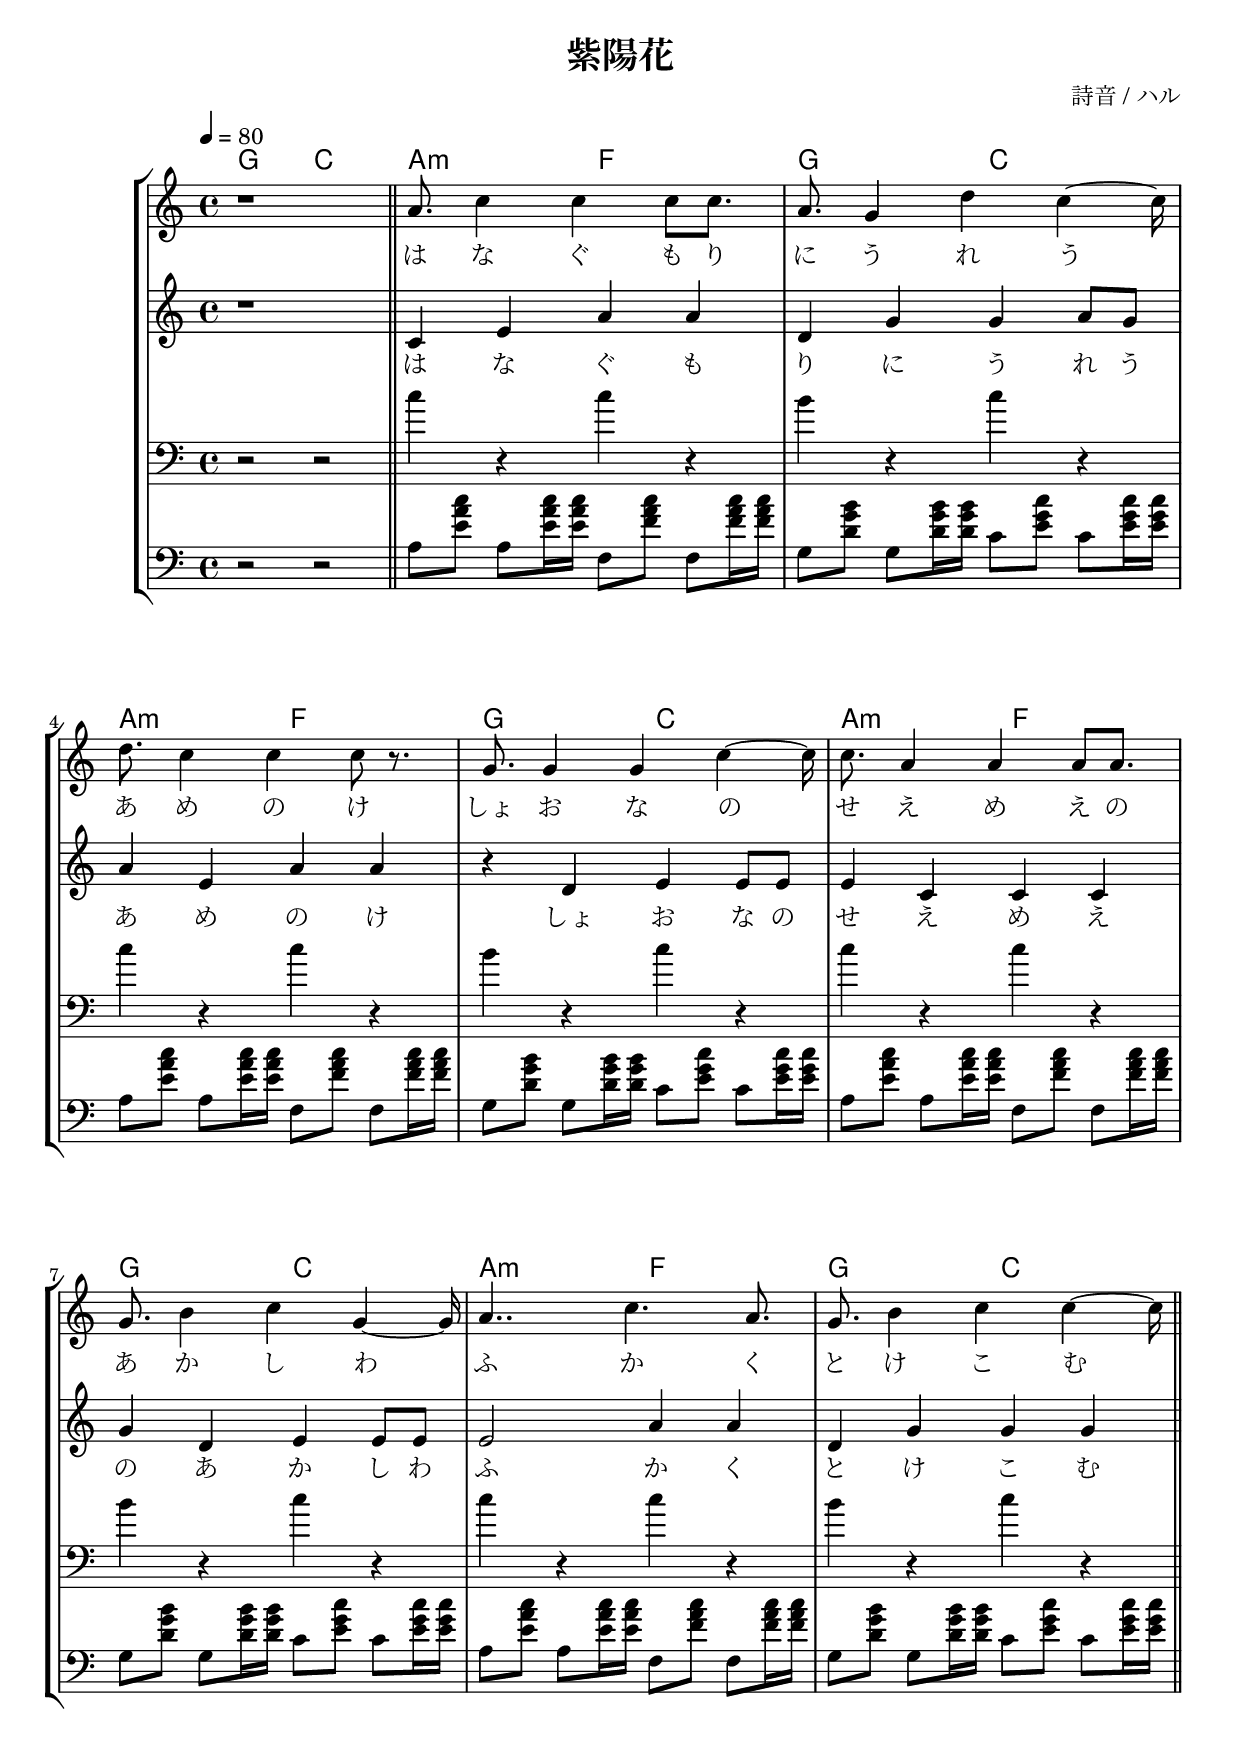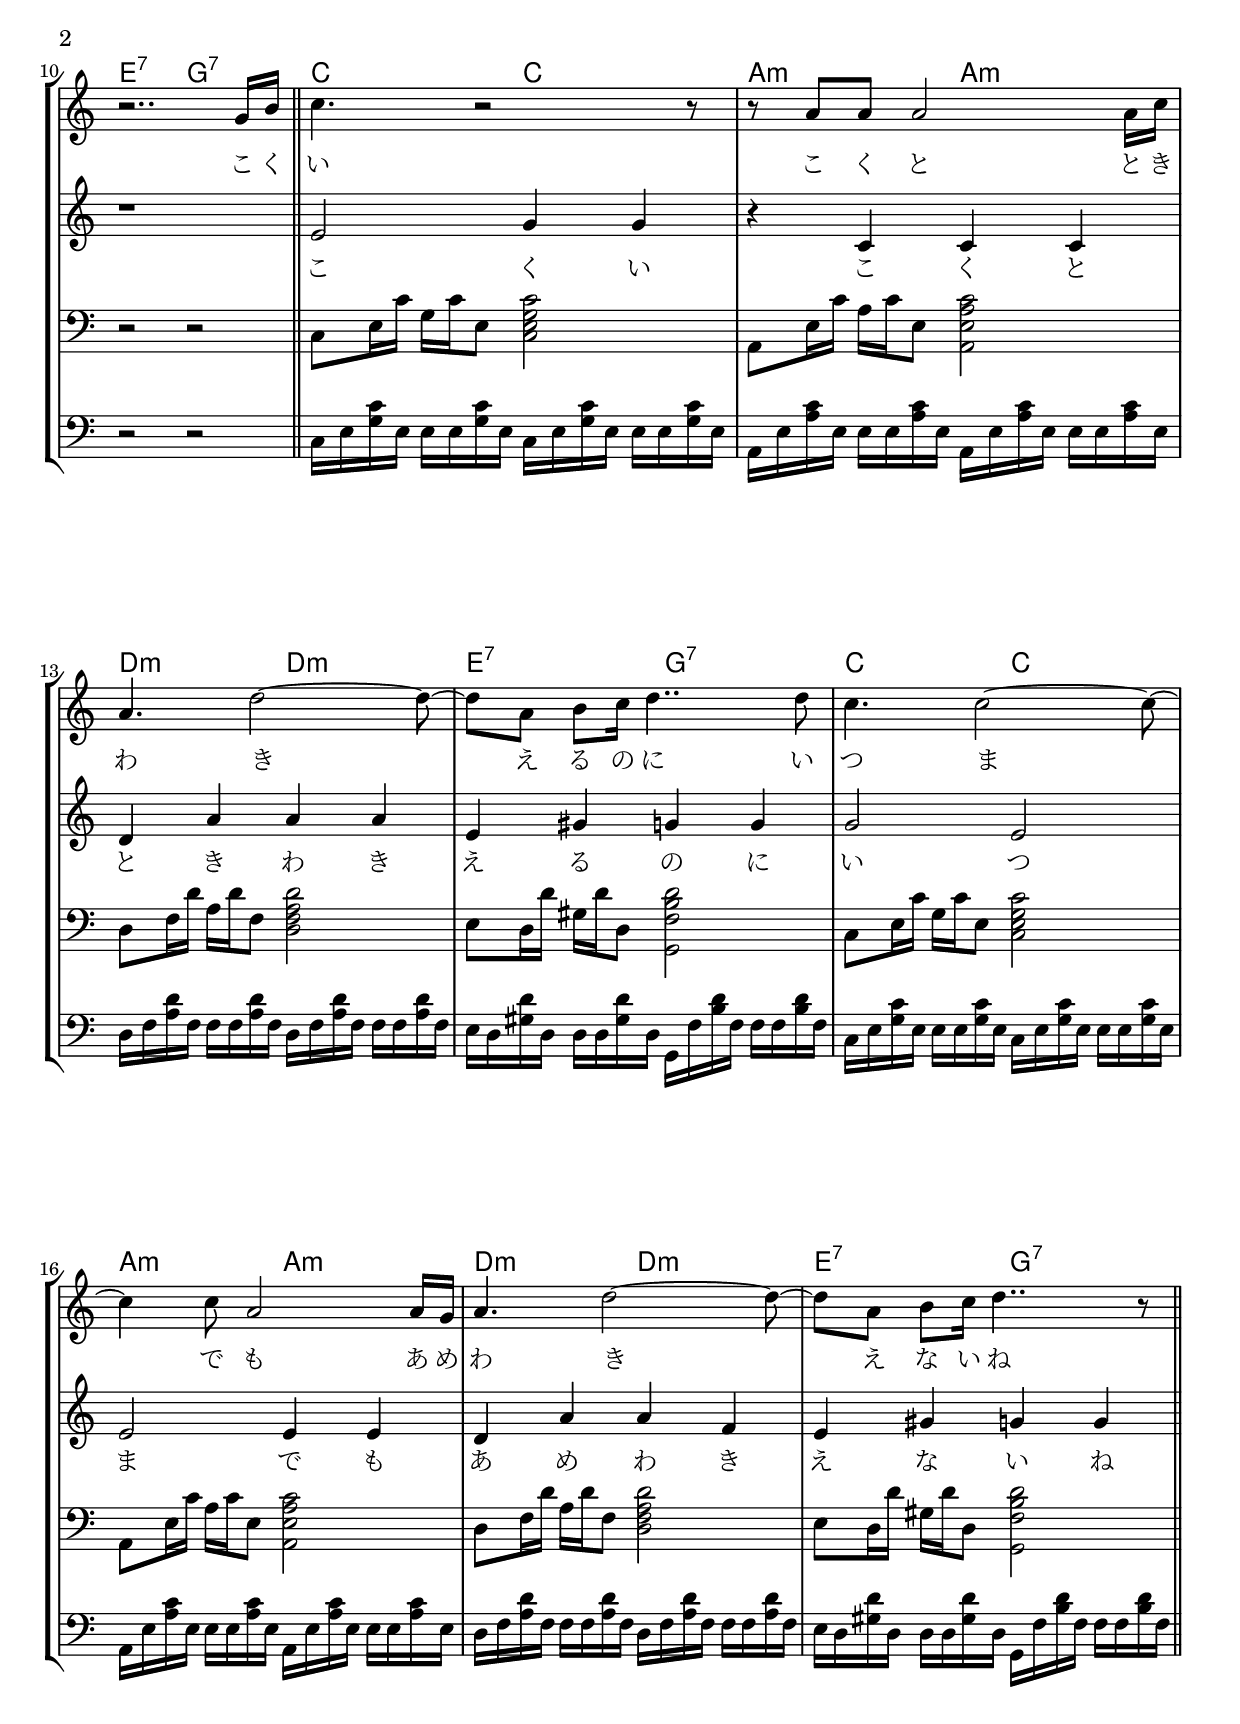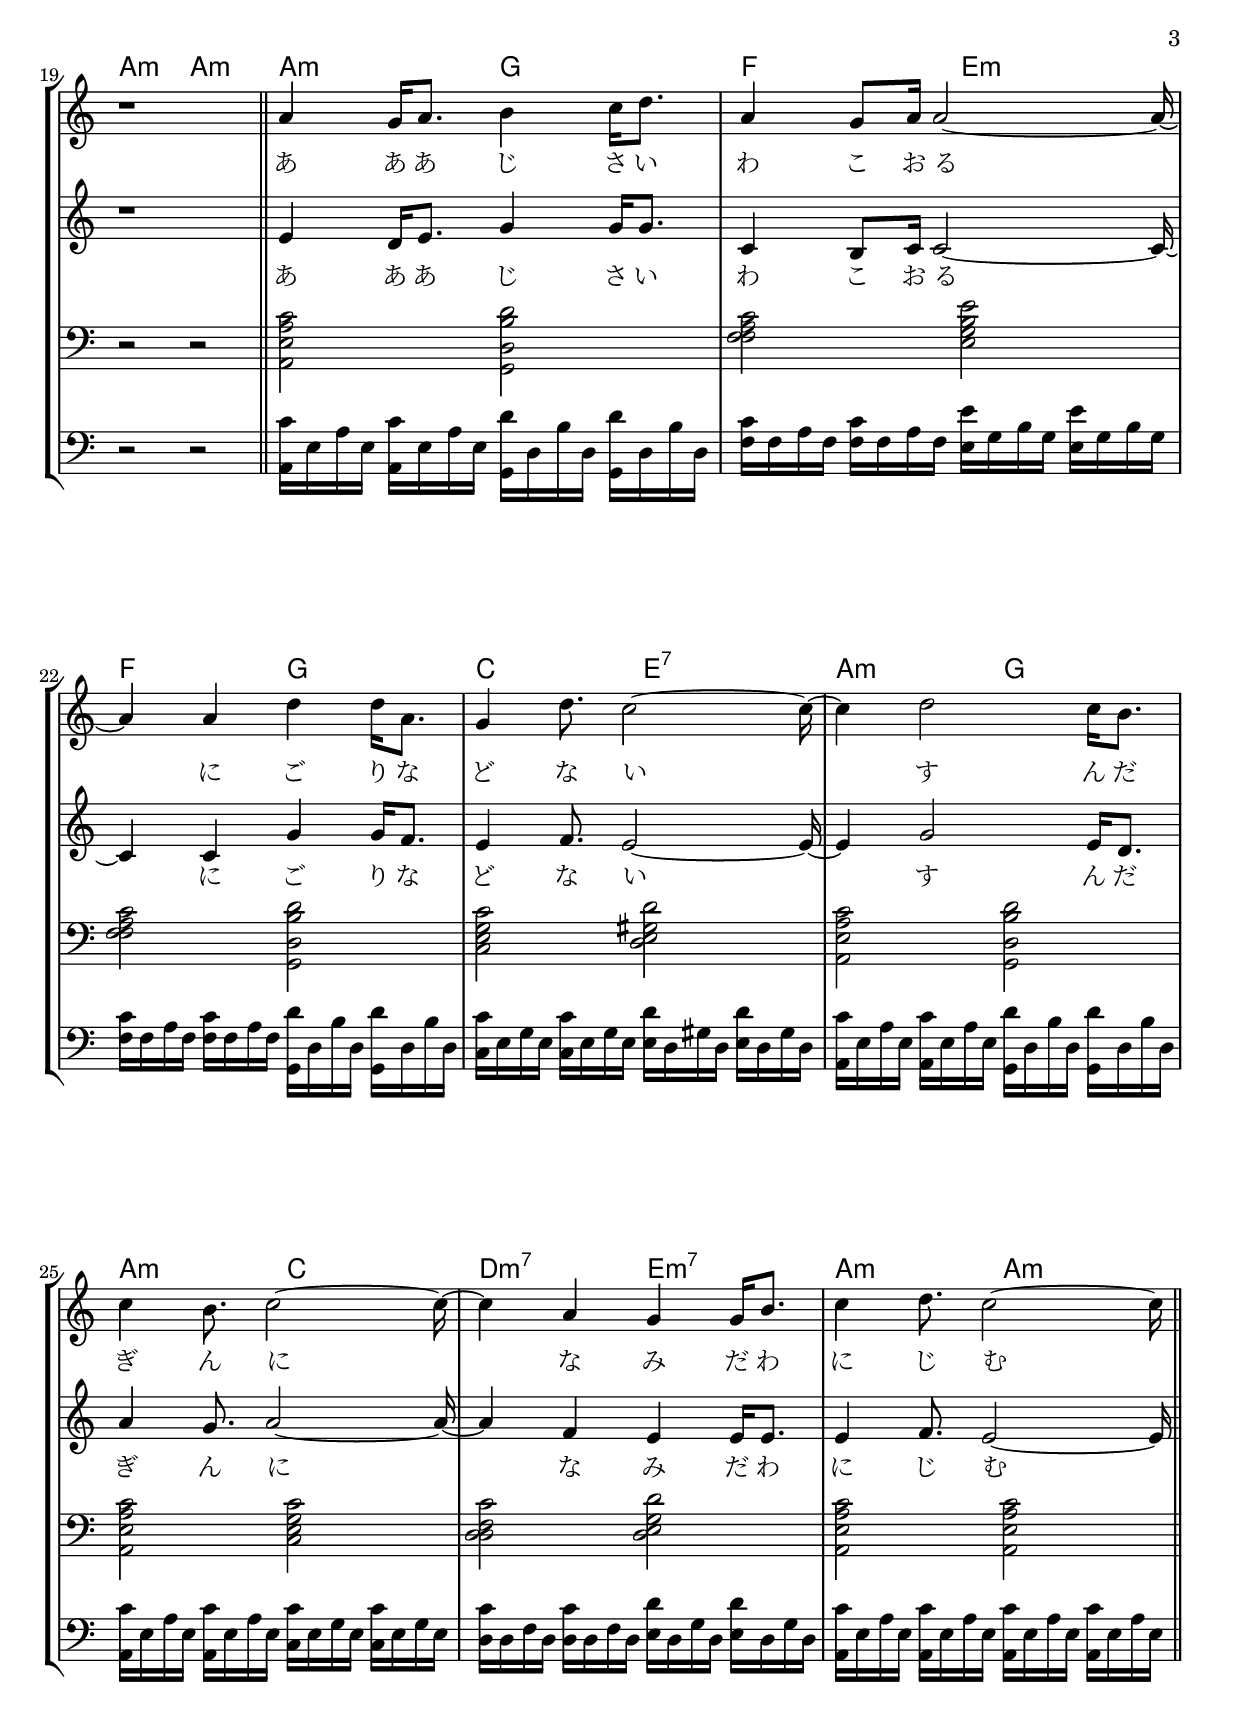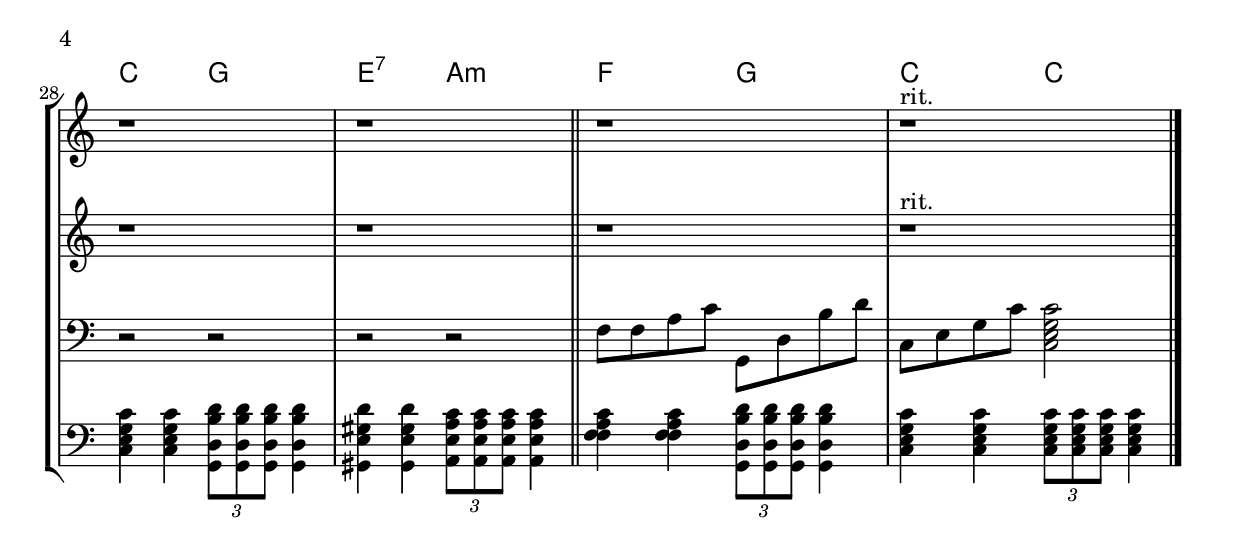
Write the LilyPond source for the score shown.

\version "2.12.1"

\header {
	title = \markup {紫陽花}
	composer = \markup \center-column {"詩音 / ハル"}
}

harmony = \chordmode {
	g2 c 

	a:m f g c a:m f g c a:m f g c a:m f g c 

	e:7 g:7 

	c c a:m a:m d:m d:m e:7 g:7 c c a:m a:m d:m d:m e:7 g:7 

	a:m a:m 

	a:m g f e:m f g c e:7 a:m g a:m c d:min7 e:min7 a:m a:m 

	c g e:7 a:m 

	f g c c 
}

melody = {
	\key c \major
	\tempo 4 = 80
	r1   
	\set Staff.midiInstrument = #"fss0.35"
	\set Staff.midiMinimumVolume = #0.7
	\set Staff.midiMaximumVolume = #0.9
	a'8.  c''4  c''4  c''8  c''8. 
	a'8.  g'4  d''4  c''4~c''16 
	d''8.  c''4  c''4  c''8  r8. 
	g'8.  g'4  g'4  c''4~c''16 
	c''8.  a'4  a'4  a'8  a'8. 
	g'8.  b'4  c''4  g'4~g'16 
	a'4..  c''4.  a'8. 
	g'8.  b'4  c''4  c''4~c''16
	r2.. 
	\set Staff.midiInstrument = #"mmi0.42"
	\set Staff.midiMinimumVolume = #0.7
	\set Staff.midiMaximumVolume = #0.9
	g'16  b'16 
	c''4.  r2 r8 
	r8  a'8  a'8  a'2  a'16  c''16 
	a'4.  d''2~d''8~ 
	d''8  a'8  b'8  c''16  d''4..  d''8 
	c''4.  c''2~c''8~ 
	c''4  c''8  a'2  a'16  g'16 
	a'4.  d''2~d''8~ 
	d''8  a'8  b'8  c''16  d''4..  	r8 	r1   
	\set Staff.midiInstrument = #"fss0.35"
	\set Staff.midiMinimumVolume = #0.7
	\set Staff.midiMaximumVolume = #0.9
	a'4  g'16  a'8.  b'4  c''16  d''8. 
	a'4  g'8  a'16  a'2~a'16~ 
	a'4  a'4  d''4  d''16  a'8. 
	g'4  d''8.  c''2~c''16~ 
	c''4  d''2  c''16  b'8. 
	c''4  b'8.  c''2~c''16~ 
	c''4  a'4  g'4  g'16  b'8. 
	c''4  d''8.  c''2~c''16
	r1 | r1   
	r1 | r1^"rit." \bar "|."
}

words = \lyricmode {
	
	は  な  ぐ  も  り  に  う  れ  う  あ  め  の  け  しょ  お  な  の  せ  え  め  え  の  あ  か  し  わ  ふ  か  く  と  け  こ  む  
	
	こ  く  い  こ  く  と  と  き  わ  き  え  る  の  に  い  つ  ま  で  も  あ  め  わ  き  え  な  い  ね  
	
	あ  あ  あ  じ  さ  い  わ  こ  お  る  に  ご  り  な  ど  な  い  す  ん  だ  ぎ  ん  に  な  み  だ  わ  に  じ  む  
	
	
}

secondmelody = {
	\key c \major
	\tempo 4 = 80
	r1   
	\set Staff.midiInstrument = #"mmi0.42"
	\set Staff.midiMinimumVolume = #0.7
	\set Staff.midiMaximumVolume = #0.9
	c'4  e'4  a'4  a'4 
	d'4  g'4  g'4  a'8  g'8 
	a'4  e'4  a'4  a'4 
	r4  d'4  e'4  e'8  e'8 
	e'4  c'4  c'4  c'4 
	g'4  d'4  e'4  e'8  e'8 
	e'2  a'4  a'4 
	d'4  g'4  g'4  g'4
	r1   
	\set Staff.midiInstrument = #"fss0.35"
	\set Staff.midiMinimumVolume = #0.7
	\set Staff.midiMaximumVolume = #0.9
	 e'2  g'4  g'4 
	r4  c'4  c'4  c'4 
	d'4  a'4  a'4  a'4 
	e'4  gis'4  g'4  g'4 
	g'2  e'2 
	e'2  e'4  e'4 
	d'4  a'4  a'4  f'4 
	e'4  gis'4  g'4  g'4
	r1   
	\set Staff.midiInstrument = #"mmi0.42"
	\set Staff.midiMinimumVolume = #0.7
	\set Staff.midiMaximumVolume = #0.9
	e'4  d'16  e'8.  g'4  g'16  g'8. 
	c'4  b8  c'16  c'2~c'16~ 
	c'4  c'4  g'4  g'16  f'8. 
	e'4  f'8.  e'2~e'16~ 
	e'4  g'2  e'16  d'8. 
	a'4  g'8.  a'2~a'16~ 
	a'4  f'4  e'4  e'16  e'8. 
	e'4  f'8.  e'2~e'16
	r1 | r1   
	r1 | r1^"rit." \bar "|."
}

secondwords = \lyricmode {
	
	は  な  ぐ  も  り  に  う  れ  う  あ  め  の  け  しょ  お  な  の  せ  え  め  え  の  あ  か  し  わ  ふ  か  く  と  け  こ  む  
	
	こ  く  い  こ  く  と  と  き  わ  き  え  る  の  に  い  つ  ま  で  も  あ  め  わ  き  え  な  い  ね  
	
	あ  あ  あ  じ  さ  い  わ  こ  お  る  に  ご  り  な  ど  な  い  す  ん  だ  ぎ  ん  に  な  み  だ  わ  に  じ  む  
	
	
}

tempochange = {
	\tempo 4 = 80
	r1 \bar "||"
	\tempo 4 = 80
	r1 | r1 | r1 | r1 | r1 | r1 | r1 | r1 \bar "||"
	\tempo 4 = 80
	r1 \bar "||"
	\tempo 4 = 80
	r1 | r1 | r1 | r1 | r1 | r1 | r1 | r1 \bar "||"
	\tempo 4 = 80
	r1 \bar "||"
	\tempo 4 = 80
	r1 | r1 | r1 | r1 | r1 | r1 | r1 | r1 \bar "||"
	\tempo 4 = 80
	r1 | r1 \bar "||"
	\tempo 4 = 80
	r1 | \tempo 4 = 60 r2 \tempo 4 = 53 r2 \bar "|."
}

mainacc = {
	\clef bass
	\set Staff.midiInstrument = #"Acoustic grand"
	\set Staff.midiMinimumVolume = #0.3
	\set Staff.midiMaximumVolume = #0.6
	\key c \major
	\tempo 4 = 80
	r2
	r2
	\bar "||"

	\set Staff.midiInstrument = #"Sitar"
	\set Staff.midiMinimumVolume = #0.3
	\set Staff.midiMaximumVolume = #0.6
	c''4 r4
	c''4 r4
	b'4 r4
	c''4 r4
	c''4 r4
	c''4 r4
	b'4 r4
	c''4 r4
	c''4 r4
	c''4 r4
	b'4 r4
	c''4 r4
	c''4 r4
	c''4 r4
	b'4 r4
	c''4 r4
	\bar "||"

	\set Staff.midiInstrument = #"Acoustic grand"
	\set Staff.midiMinimumVolume = #0.3
	\set Staff.midiMaximumVolume = #0.6
	r2
	r2
	\bar "||"

	\set Staff.midiInstrument = #"Sitar"
	\set Staff.midiMinimumVolume = #0.3
	\set Staff.midiMaximumVolume = #0.6
	c8 e16 c' g c' e8
	<c e g c'>2
	a,8 e16 c' a c' e8
	<a, e a c'>2
	d8 f16 d' a d' f8
	<d f a d'>2
	e8 d16 d' gis d' d8
	<g, f b d'>2
	c8 e16 c' g c' e8
	<c e g c'>2
	a,8 e16 c' a c' e8
	<a, e a c'>2
	d8 f16 d' a d' f8
	<d f a d'>2
	e8 d16 d' gis d' d8
	<g, f b d'>2
	\bar "||"

	\set Staff.midiInstrument = #"Acoustic grand"
	\set Staff.midiMinimumVolume = #0.3
	\set Staff.midiMaximumVolume = #0.6
	r2
	r2
	\bar "||"

	\set Staff.midiInstrument = #"Sitar"
	\set Staff.midiMinimumVolume = #0.3
	\set Staff.midiMaximumVolume = #0.6
	<a, e a c'>2
	<g, d b d'>2
	<f f a c'>2
	<e g b e'>2
	<f f a c'>2
	<g, d b d'>2
	<c e g c'>2
	<e d gis d'>2
	<a, e a c'>2
	<g, d b d'>2
	<a, e a c'>2
	<c e g c'>2
	<d d f c'>2
	<e d g d'>2
	<a, e a c'>2
	<a, e a c'>2
	\bar "||"

	\set Staff.midiInstrument = #"Acoustic grand"
	\set Staff.midiMinimumVolume = #0.3
	\set Staff.midiMaximumVolume = #0.6
	r2
	r2
	r2
	r2
	\bar "||"

	\set Staff.midiInstrument = #"Sitar"
	\set Staff.midiMinimumVolume = #0.3
	\set Staff.midiMaximumVolume = #0.6
	f8 f8 a8 c'8
	g,8 d8 b8 d'8
	c8 e8 g8 c'8
	<c e g c'>2
	\bar "|."
}

subacc = {
	\clef bass
	\set Staff.midiInstrument = #"Acoustic grand"
	\set Staff.midiMinimumVolume = #0.3
	\set Staff.midiMaximumVolume = #0.6
	\key c \major
	\tempo 4 = 80
	r2
	r2
	\bar "||"

	\set Staff.midiInstrument = #"FX 2 (soundtrack)"
	\set Staff.midiMinimumVolume = #0.3
	\set Staff.midiMaximumVolume = #0.6
	a8 <e' a' c''> a <e' a' c''>16 <e' a' c''>
	f8 <f' a' c''> f <f' a' c''>16 <f' a' c''>
	g8 <d' g' b'> g <d' g' b'>16 <d' g' b'>
	c'8 <e' g' c''> c' <e' g' c''>16 <e' g' c''>
	a8 <e' a' c''> a <e' a' c''>16 <e' a' c''>
	f8 <f' a' c''> f <f' a' c''>16 <f' a' c''>
	g8 <d' g' b'> g <d' g' b'>16 <d' g' b'>
	c'8 <e' g' c''> c' <e' g' c''>16 <e' g' c''>
	a8 <e' a' c''> a <e' a' c''>16 <e' a' c''>
	f8 <f' a' c''> f <f' a' c''>16 <f' a' c''>
	g8 <d' g' b'> g <d' g' b'>16 <d' g' b'>
	c'8 <e' g' c''> c' <e' g' c''>16 <e' g' c''>
	a8 <e' a' c''> a <e' a' c''>16 <e' a' c''>
	f8 <f' a' c''> f <f' a' c''>16 <f' a' c''>
	g8 <d' g' b'> g <d' g' b'>16 <d' g' b'>
	c'8 <e' g' c''> c' <e' g' c''>16 <e' g' c''>
	\bar "||"

	\set Staff.midiInstrument = #"Acoustic grand"
	\set Staff.midiMinimumVolume = #0.3
	\set Staff.midiMaximumVolume = #0.6
	r2
	r2
	\bar "||"

	\set Staff.midiInstrument = #"Acoustic Guitar (steel)"
	\set Staff.midiMinimumVolume = #0.3
	\set Staff.midiMaximumVolume = #0.6
	c16 e <g c'> e e e <g c'> e
	c16 e <g c'> e e e <g c'> e
	a,16 e <a c'> e e e <a c'> e
	a,16 e <a c'> e e e <a c'> e
	d16 f <a d'> f f f <a d'> f
	d16 f <a d'> f f f <a d'> f
	e16 d <gis d'> d d d <gis d'> d
	g,16 f <b d'> f f f <b d'> f
	c16 e <g c'> e e e <g c'> e
	c16 e <g c'> e e e <g c'> e
	a,16 e <a c'> e e e <a c'> e
	a,16 e <a c'> e e e <a c'> e
	d16 f <a d'> f f f <a d'> f
	d16 f <a d'> f f f <a d'> f
	e16 d <gis d'> d d d <gis d'> d
	g,16 f <b d'> f f f <b d'> f
	\bar "||"

	\set Staff.midiInstrument = #"Acoustic grand"
	\set Staff.midiMinimumVolume = #0.3
	\set Staff.midiMaximumVolume = #0.6
	r2
	r2
	\bar "||"

	\set Staff.midiInstrument = #"Pad 3 (polysynth)"
	\set Staff.midiMinimumVolume = #0.3
	\set Staff.midiMaximumVolume = #0.6
	<a, c'>16 e a e <a, c'> e a e
	<g, d'>16 d b d <g, d'> d b d
	<f c'>16 f a f <f c'> f a f
	<e e'>16 g b g <e e'> g b g
	<f c'>16 f a f <f c'> f a f
	<g, d'>16 d b d <g, d'> d b d
	<c c'>16 e g e <c c'> e g e
	<e d'>16 d gis d <e d'> d gis d
	<a, c'>16 e a e <a, c'> e a e
	<g, d'>16 d b d <g, d'> d b d
	<a, c'>16 e a e <a, c'> e a e
	<c c'>16 e g e <c c'> e g e
	<d c'>16 d f d <d c'> d f d
	<e d'>16 d g d <e d'> d g d
	<a, c'>16 e a e <a, c'> e a e
	<a, c'>16 e a e <a, c'> e a e
	\bar "||"

	\set Staff.midiInstrument = #"Pad 4 (choir)"
	\set Staff.midiMinimumVolume = #0.3
	\set Staff.midiMaximumVolume = #0.6
	<c e g c'>4 <c e g c'>4
	\tuplet 3/2 { <g, d b d'>8 <g, d b d'>8 <g, d b d'>8 } <g, d b d'>4
	<gis, e gis d'>4 <gis, e gis d'>4
	\tuplet 3/2 { <a, e a c'>8 <a, e a c'>8 <a, e a c'>8 } <a, e a c'>4
	\bar "||"

	\set Staff.midiInstrument = #"Pad 4 (choir)"
	\set Staff.midiMinimumVolume = #0.3
	\set Staff.midiMaximumVolume = #0.6
	<f f a c'>4 <f f a c'>4
	\tuplet 3/2 { <g, d b d'>8 <g, d b d'>8 <g, d b d'>8 } <g, d b d'>4
	<c e g c'>4 <c e g c'>4
	\tuplet 3/2 { <c e g c'>8 <c e g c'>8 <c e g c'>8 } <c e g c'>4
	\bar "|."
}

percA = {
	\drummode {
	\times 16/12{ cymr8. cymr8 cymr4. r16 } \bar "||"
	\times 16/12{ cymr8. cymr8 cymr16 cymr8. cymr8 cymr16 } |\times 16/12{ r8. cymr8 cymr16 cymr8. cymr8 cymr16 } |\times 16/12{ cymr8. cymr8 cymr16 cymr8. cymr8 cymr16 } |\times 16/12{ r8. cymr8 cymr16 cymr8. cymr8 cymr16 } |\times 16/12{ cymr8. cymr8 cymr16 cymr8. cymr8 cymr16 } |\times 16/12{ r8. cymr8 cymr16 cymr8. cymr8 cymr16 } |\times 16/12{ cymr8. cymr8 cymr16 cymr8. cymr8 cymr16 } |\times 16/12{ cymr8. cymr8 cymr4. r16 } \bar "||"
	\times 16/12{ r8. hh4 hh8 hh8. } \bar "||"
	\times 16/12{ hh8. hh8. hh8. hh8. } |\times 16/12{ hh8. hh8. hh8. hh8. } |\times 16/12{ hh8. hh8. hh8. hh8. } |\times 16/12{ hh8. hh8. hh8. hh8. } |\times 16/12{ hh8. hh8. hh8. hh8. } |\times 16/12{ hh8. hh8. hh8. hh8. } |\times 16/12{ hh8. hh8. hh8. hh8. } |\times 16/12{ r8. hh4 hh8 hh8. } \bar "||"
	\times 16/24{ hh4. hh1 r8 } \bar "||"
	\times 16/12{ r8 hh8. hh8. hh8. hh16 } |\times 16/12{ r8 hh8. hh16 hh4 r16 hh16 } |\times 16/12{ r8 hh8. hh8. hh8. hh16 } |\times 16/12{ hh4. hh8 hh8 hh8 } |\times 16/12{ r8 hh8. hh8. hh8. hh16 } |\times 16/12{ r8 hh8. hh16 hh4 r16 hh16 } |\times 16/12{ r8 hh8. hh8. hh8. hh16 } |\times 16/24{ hh4. hh1 r8 } \bar "||"
	r1 |r1 \bar "||"
	r1 |r1 \bar "|."
	}
}

percB = {
	\drummode {
	\times 16/12{ r2 r8 hhp8 } \bar "||"
	\times 16/12{ r2 r8 hhp8 } |\times 16/12{ r2. } |\times 16/12{ r2 r8 hhp8 } |\times 16/12{ hhp2. } |\times 16/12{ r2 r8 hhp8 } |\times 16/12{ r2. } |\times 16/12{ r2 r8 hhp8 } |\times 16/12{ hhp2. } \bar "||"
	\times 16/12{ sn16 sn4 r16 sn8 sn4 } \bar "||"
	\times 16/12{ r8. sn4. sn8. } |\times 16/12{ r8. sn4. sn8 sn16 } |\times 16/12{ r8. sn4. sn8. } |\times 16/12{ r8. sn4. sn8 sn16 } |\times 16/12{ r8. sn4. sn8. } |\times 16/12{ r8. sn4. sn8 sn16 } |\times 16/12{ r8. sn4. sn8. } |\times 16/12{ sn16 sn4 r16 sn8 sn4 } \bar "||"
	\times 16/24{ r8 sn8 sn4 sn16 sn16 sn4 sn2 r8 } \bar "||"
	\times 16/12{ r2. } |\times 16/12{ r4. sn8. sn16 sn8 } |\times 16/12{ r2. } |\times 16/12{ r4 r16 sn16 sn8 sn8 sn8 } |\times 16/12{ r2. } |\times 16/12{ r4. sn8. sn16 sn8 } |\times 16/12{ r2. } |\times 16/24{ r8 sn8 sn4 sn16 sn16 sn4 sn2 r8 } \bar "||"
	r1 |r1 \bar "||"
	r1 |r1 \bar "|."
	}
}

percC = {
	\drummode {
	\times 16/12{ bd4 r16 bd16 bd4. } \bar "||"
	\times 16/12{ bd4. bd4 r16 bd16 } |\times 16/12{ bd4. bd4. } |\times 16/12{ bd4. bd4 r16 bd16 } |\times 16/12{ bd4. bd4 r16 bd16 } |\times 16/12{ bd4. bd4 r16 bd16 } |\times 16/12{ bd4. bd4. } |\times 16/12{ bd4. bd4 r16 bd16 } |\times 16/12{ bd4 r16 bd16 bd4. } \bar "||"
	\times 16/12{ r8 bd16 bd8 bd16 bd8 bd16 bd8 bd16 } \bar "||"
	\times 16/12{ bd4 r16 bd16 bd4. } |\times 16/12{ bd4 r16 bd16 bd4. } |\times 16/12{ bd4 r16 bd16 bd4. } |\times 16/12{ bd4 r16 bd16 bd4. } |\times 16/12{ bd4 r16 bd16 bd4. } |\times 16/12{ bd4 r16 bd16 bd4. } |\times 16/12{ bd4 r16 bd16 bd4. } |\times 16/12{ r8 bd16 bd8 bd16 bd8 bd16 bd8 bd16 } \bar "||"
	\times 16/24{ bd4. bd4. bd4 bd4. bd8 } \bar "||"
	\times 16/12{ bd4. bd4. } |\times 16/12{ bd4 r16 bd8. bd4 } |\times 16/12{ bd4. bd4. } |\times 16/12{ bd8 bd16 bd4 bd8 bd8. } |\times 16/12{ bd4. bd4. } |\times 16/12{ bd4 r16 bd8. bd4 } |\times 16/12{ bd4. bd4. } |\times 16/24{ bd4. bd4. bd4 bd4. bd8 } \bar "||"
	r1 |r1 \bar "||"
	r1 |r1 \bar "|."
	}
}

percD = {
	\drummode {
	\times 16/12{ r2. } \bar "||"
	\times 16/12{ r2. } |\times 16/12{ rb2. } |\times 16/12{ r2. } |\times 16/12{ rb2. } |\times 16/12{ r2. } |\times 16/12{ rb2. } |\times 16/12{ r2. } |\times 16/12{ rb2. } \bar "||"
	\times 16/12{ r4 r16 hhp4 r16 hhp8 } \bar "||"
	\times 16/12{ r8 hhp8. hhp8. hhp8. hhp16 } |\times 16/12{ r8 hhp8. hhp8. hhp8. hhp16 } |\times 16/12{ r8 hhp8. hhp8. hhp8. hhp16 } |\times 16/12{ r8 hhp8. hhp8. hhp8. hhp16 } |\times 16/12{ r8 hhp8. hhp8. hhp8. hhp16 } |\times 16/12{ r8 hhp8. hhp8. hhp8. hhp16 } |\times 16/12{ r8 hhp8. hhp8. hhp8. hhp16 } |\times 16/12{ r4 r16 hhp4 r16 hhp8 } \bar "||"
	\times 16/24{ r1 r2 } \bar "||"
	\times 16/12{ r8. hho4. hho8. } |\times 16/12{ r8. hho2 r16 } |\times 16/12{ r8. hho4. hho8. } |\times 16/12{ r8. hho2 r16 } |\times 16/12{ r8. hho4. hho8. } |\times 16/12{ r8. hho2 r16 } |\times 16/12{ r8. hho4. hho8. } |\times 16/24{ r1 r2 } \bar "||"
	r1 |r1 \bar "||"
	r1 |r1 \bar "|."
	}
}

percE = {
	\drummode {
	\times 16/12{ r4. sn8 sn4 } \bar "||"
	r1 |r1 |r1 |r1 |r1 |r1 |r1 |\times 16/12{ r4. sn8 sn4 } \bar "||"
	\times 16/12{ r2 r8. hho16 } \bar "||"
	\times 16/12{ r2. } |r1 |r1 |r1 |\times 16/12{ r2. } |r1 |r1 |\times 16/12{ r2 r8. hho16 } \bar "||"
	\times 16/24{ r4 hhp2 hhp2. } \bar "||"
	\times 16/12{ hhp4. hhp4. } |\times 16/12{ hhp2 hhp4 } |\times 16/12{ hhp4. hhp4. } |\times 16/12{ r8 hhp4 r16 hhp8 hhp8 hhp16 } |\times 16/12{ hhp4. hhp4. } |\times 16/12{ hhp2 hhp4 } |\times 16/12{ hhp4. hhp4. } |\times 16/24{ r4 hhp2 hhp2. } \bar "||"
	r1 |r1 \bar "||"
	r1 |r1 \bar "|."
	}
}

percF = {
	\drummode {
	\times 16/12{ r2 r16 tommh16 tommh8 } \bar "||"
	r1 |r1 |r1 |r1 |r1 |r1 |r1 |\times 16/12{ r2 r16 tommh16 tommh8 } \bar "||"
	r1 \bar "||"
	r1 | r1 | r1 | r1 | r1 | r1 | r1 | r1 \bar "||"
	\times 16/24{ r1 r8 tomml8 tomml4 } \bar "||"
	\times 16/12{ r2. } |\times 16/12{ r2 r8. tomml16 } |\times 16/12{ r2. } |\times 16/12{ r2 r8. tomml16 } |\times 16/12{ r2. } |\times 16/12{ r2 r8. tomml16 } |\times 16/12{ r2. } |\times 16/24{ r1 r8 tomml8 tomml4 } \bar "||"
	r1 | r1 \bar "||"
	r1 | r1 \bar "|."
	}
}

percG = {
	\drummode {
	\times 16/12{ r2 r8. toml16 } \bar "||"
	r1 |r1 |r1 |r1 |r1 |r1 |r1 |\times 16/12{ r2 r8. toml16 } \bar "||"
	r1 \bar "||"
	r1 | r1 | r1 | r1 | r1 | r1 | r1 | r1 \bar "||"
	\times 16/24{ r1 r4. tomfh8 } \bar "||"
	r1 |r1 |r1 |r1 |r1 |r1 |r1 |\times 16/24{ r1 r4. tomfh8 } \bar "||"
	r1 | r1 \bar "||"
	r1 | r1 \bar "|."
	}
}

\score {
	<<
		\new StaffGroup <<
			\new ChordNames {\harmony}
			\new Voice = "melody" {\melody}
			\new Lyrics \lyricsto "melody" \words
			\new Voice = "secondmelody" {\secondmelody}
			\new Lyrics \lyricsto "secondmelody" \secondwords
			\new Staff = "mainacc" {\mainacc}
			\new Staff = "subacc" {\subacc}
		>>
	>>
	\layout { }
}
